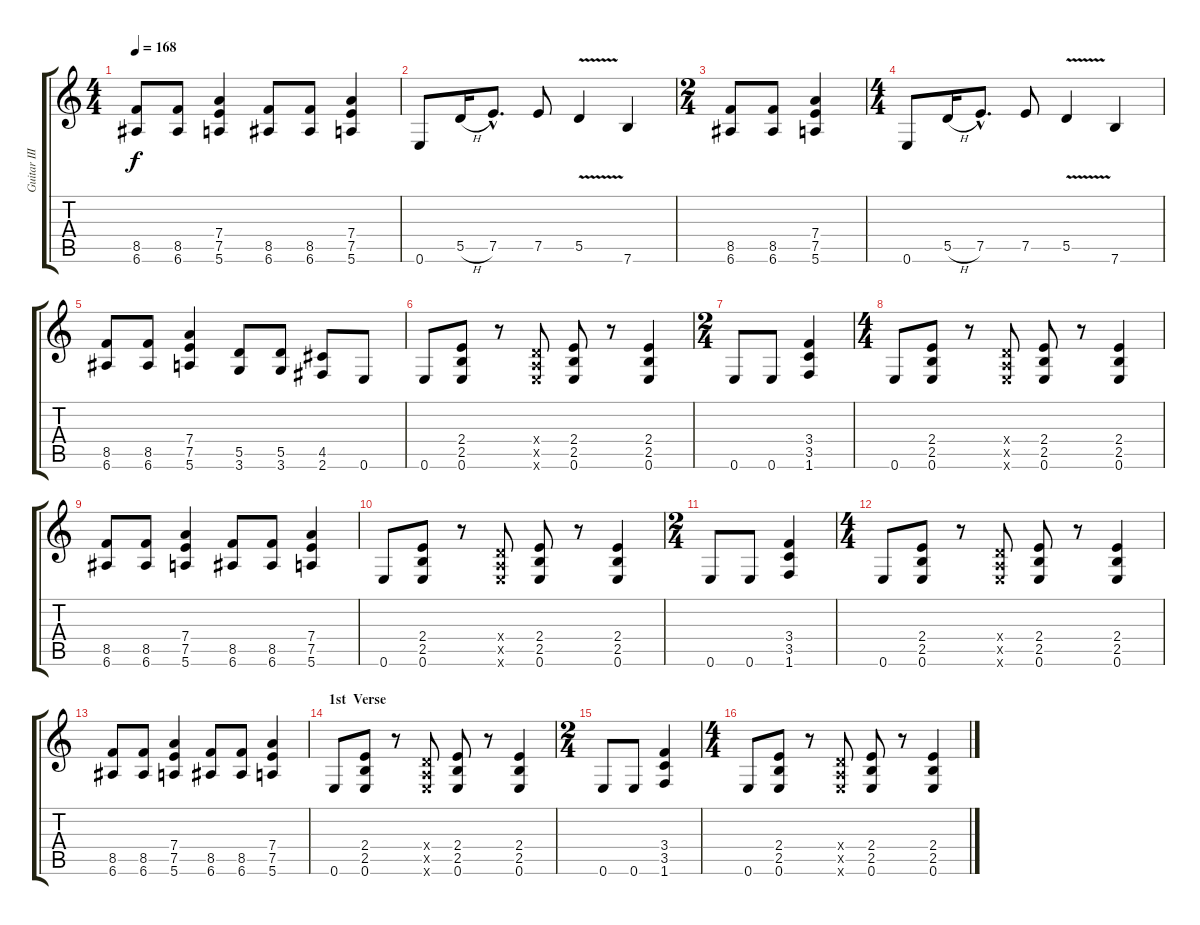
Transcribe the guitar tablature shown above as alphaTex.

\track ("Guitar III Over/Dist" "Guitar III") {instrument distortionguitar}
\staff {score tabs}
\tuning (E4 B3 G3 D3 A2 E2) {hide}
\ts (4 4)
\tempo 168
\clef g2
\ks c
(8.5 6.6).8{dy f} (8.5 6.6).8 (7.4 7.5 5.6).4 (8.5 6.6).8 (8.5 6.6).8 (7.4 7.5 5.6).4 |
0.6.8 5.5{h}.16 7.5{hac}.8{d} 7.5.8 5.5{v}.4 7.6.4 |
\ts (2 4)
(8.5 6.6).8 (8.5 6.6).8 (7.4 7.5 5.6).4 |
\ts (4 4)
0.6.8 5.5{h}.16 7.5{hac}.8{d} 7.5.8 5.5{v}.4 7.6.4 |
(8.5 6.6).8 (8.5 6.6).8 (7.4 7.5 5.6).4 (5.5 3.6).8 (5.5 3.6).8 (4.5 2.6).8 0.6.8 |
0.6.8 (2.4 2.5 0.6).8 r.8 (0.4{x} 0.5{x} 0.6{x}).8 (2.4 2.5 0.6).8 r.8 (2.4 2.5 0.6).4 |
\ts (2 4)
0.6.8 0.6.8 (3.4 3.5 1.6).4 |
\ts (4 4)
0.6.8 (2.4 2.5 0.6).8 r.8 (0.4{x} 0.5{x} 0.6{x}).8 (2.4 2.5 0.6).8 r.8 (2.4 2.5 0.6).4 |
(8.5 6.6).8 (8.5 6.6).8 (7.4 7.5 5.6).4 (8.5 6.6).8 (8.5 6.6).8 (7.4 7.5 5.6).4 |
0.6.8 (2.4 2.5 0.6).8 r.8 (0.4{x} 0.5{x} 0.6{x}).8 (2.4 2.5 0.6).8 r.8 (2.4 2.5 0.6).4 |
\ts (2 4)
0.6.8 0.6.8 (3.4 3.5 1.6).4 |
\ts (4 4)
0.6.8 (2.4 2.5 0.6).8 r.8 (0.4{x} 0.5{x} 0.6{x}).8 (2.4 2.5 0.6).8 r.8 (2.4 2.5 0.6).4 |
(8.5 6.6).8 (8.5 6.6).8 (7.4 7.5 5.6).4 (8.5 6.6).8 (8.5 6.6).8 (7.4 7.5 5.6).4 |
\section ("" "1st  Verse")
0.6.8 (2.4 2.5 0.6).8 r.8 (0.4{x} 0.5{x} 0.6{x}).8 (2.4 2.5 0.6).8 r.8 (2.4 2.5 0.6).4 |
\ts (2 4)
0.6.8 0.6.8 (3.4 3.5 1.6).4 |
\ts (4 4)
0.6.8 (2.4 2.5 0.6).8 r.8 (0.4{x} 0.5{x} 0.6{x}).8 (2.4 2.5 0.6).8 r.8 (2.4 2.5 0.6).4
